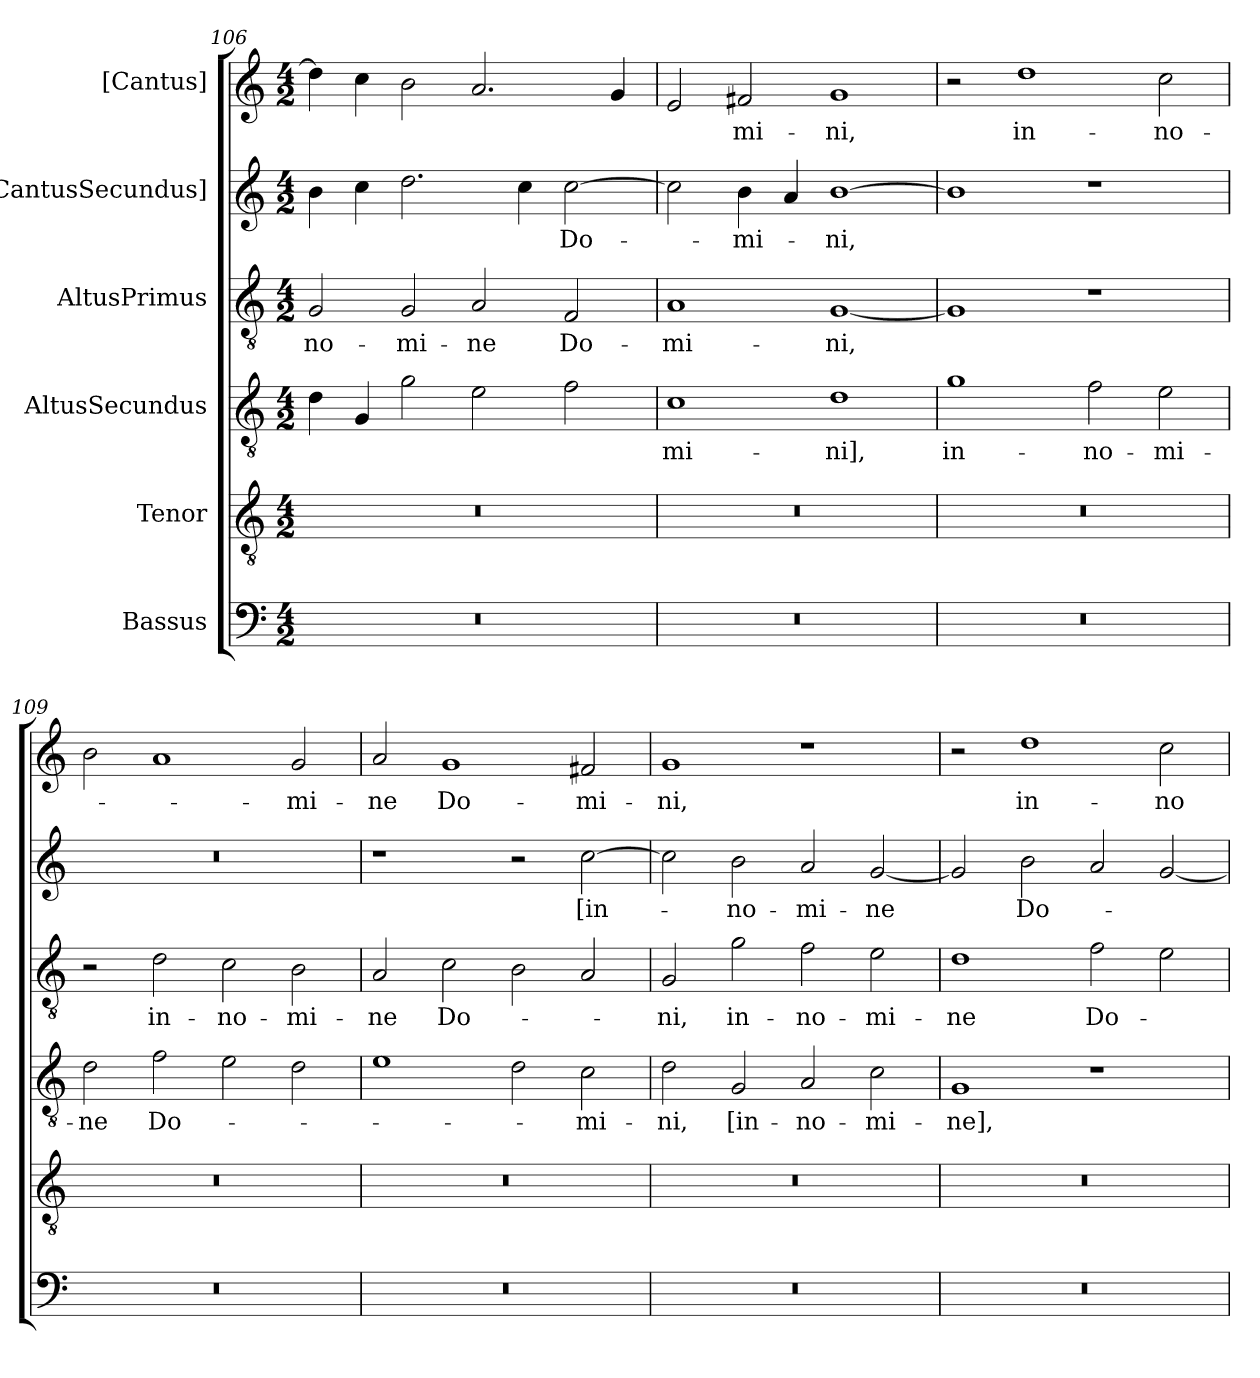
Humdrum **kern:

**kern	**kern	**kern	**text	**kern	**text	**kern	**text	**kern	**text
*part6	*part5	*part4	*part4	*part3	*part3	*part2	*part2	*part1	*part1
*staff6	*staff5	*staff4	*staff4	*staff3	*staff3	*staff2	*staff2	*staff1	*staff1
*I"Bassus	*I"Tenor	*I"AltusSecundus	*	*I"AltusPrimus	*	*I"[CantusSecundus]	*	*I"[Cantus]	*
*clefF4	*clefGv2	*clefGv2	*	*clefGv2	*	*clefG2	*	*clefG2	*
*k[]	*k[]	*k[]	*	*k[]	*	*k[]	*	*k[]	*
*M4/2	*M4/2	*M4/2	*	*M4/2	*	*M4/2	*	*M4/2	*
=106	=106	=106	=106	=106	=106	=106	=106	=106	=106
0r	0r	4d\	.	2G/	no-	4b\	.	4dd\]	.
.	.	4G/	.	.	.	4cc\	.	4cc\	.
.	.	2g\	.	2G/	-mi-	2.dd\	.	2b\	.
.	.	2e\	.	2A/	-ne	.	.	2.a/	.
.	.	.	.	.	.	4cc\	.	.	.
.	.	2f\	.	2F/	Do-	[2cc\	Do-	.	.
.	.	.	.	.	.	.	.	4g/	.
=107	=107	=107	=107	=107	=107	=107	=107	=107	=107
0r	0r	1c\	-mi-	1A/	-mi-	2cc\]	.	2e/	.
.	.	.	.	.	.	4b\	-mi-	2f#X/	-mi-
.	.	.	.	.	.	4a/	.	.	.
.	.	1d\	-ni],	[1G/	-ni,	[1b\	-ni,	1g/	-ni,
=108	=108	=108	=108	=108	=108	=108	=108	=108	=108
0r	0r	1g\	in-	1G/]	.	1b\]	.	2r	.
.	.	.	.	.	.	.	.	1dd\	in-
.	.	2f\	no-	1r	.	1r	.	.	.
.	.	2e\	-mi-	.	.	.	.	2cc\	no-
=109	=109	=109	=109	=109	=109	=109	=109	=109	=109
0r	0r	2d\	-ne	2r	.	0r	.	2b\	.
.	.	2f\	Do-	2d\	in-	.	.	1a/	.
.	.	2e\	.	2c\	no-	.	.	.	.
.	.	2d\	.	2B\	-mi-	.	.	2g/	-mi-
=110	=110	=110	=110	=110	=110	=110	=110	=110	=110
0r	0r	1e\	.	2A/	-ne	1r	.	2a/	-ne
.	.	.	.	2c\	Do-	.	.	1g/	Do-
.	.	2d\	.	2B\	.	2r	.	.	.
.	.	2c\	-mi-	2A/	.	[2cc\	[in-	2f#X/	-mi-
=111	=111	=111	=111	=111	=111	=111	=111	=111	=111
0r	0r	2d\	-ni,	2G/	-ni,	2cc\]	.	1g/	-ni,
.	.	2G/	[in-	2g\	in-	2b\	no-	.	.
.	.	2A/	no-	2f\	no-	2a/	-mi-	1r	.
.	.	2c\	-mi-	2e\	-mi-	[2g/	-ne	.	.
=112	=112	=112	=112	=112	=112	=112	=112	=112	=112
0r	0r	1G/	-ne],	1d\	-ne	2g/]	.	2r	.
.	.	.	.	.	.	2b\	Do-	1dd\	in-
.	.	1r	.	2f\	Do-	2a/	.	.	.
.	.	.	.	2e\	.	[2g/	.	2cc\	no-
=	=	=	=	=	=	=	=	=	=
*-	*-	*-	*-	*-	*-	*-	*-	*-	*-
